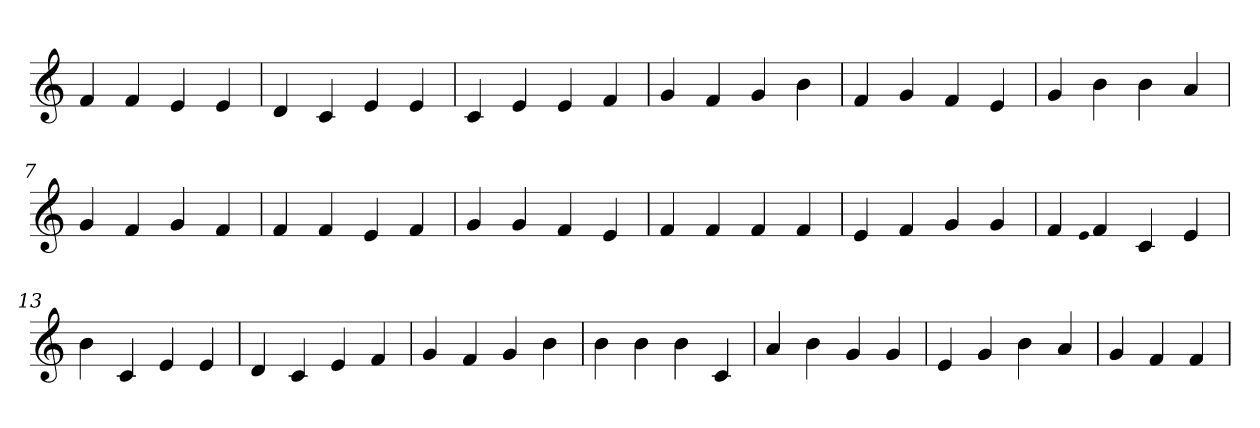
**kern
*part1
*staff1
*clefG2
=1
4f
4f
4e
4e
=2
4d
4c
4e
4e
=3
4c
4e
4e
4f
=4
4g
4f
4g
4b
=5
4f
4g
4f
4e
=6
4g
4b
4b
4a
=7
4g
4f
4g
4f
=8
4f
4f
4e
4f
=9
4g
4g
4f
4e
=10
4f
4f
4f
4f
=11
4e
4f
4g
4g
=12
4f
qqe
4f
4c
4e
=13
4b
4c
4e
4e
=14
4d
4c
4e
4f
=15
4g
4f
4g
4b
=16
4b
4b
4b
4c
=17
4a
4b
4g
4g
=18
4e
4g
4b
4a
=19
4g
4f
4f
=
*-
